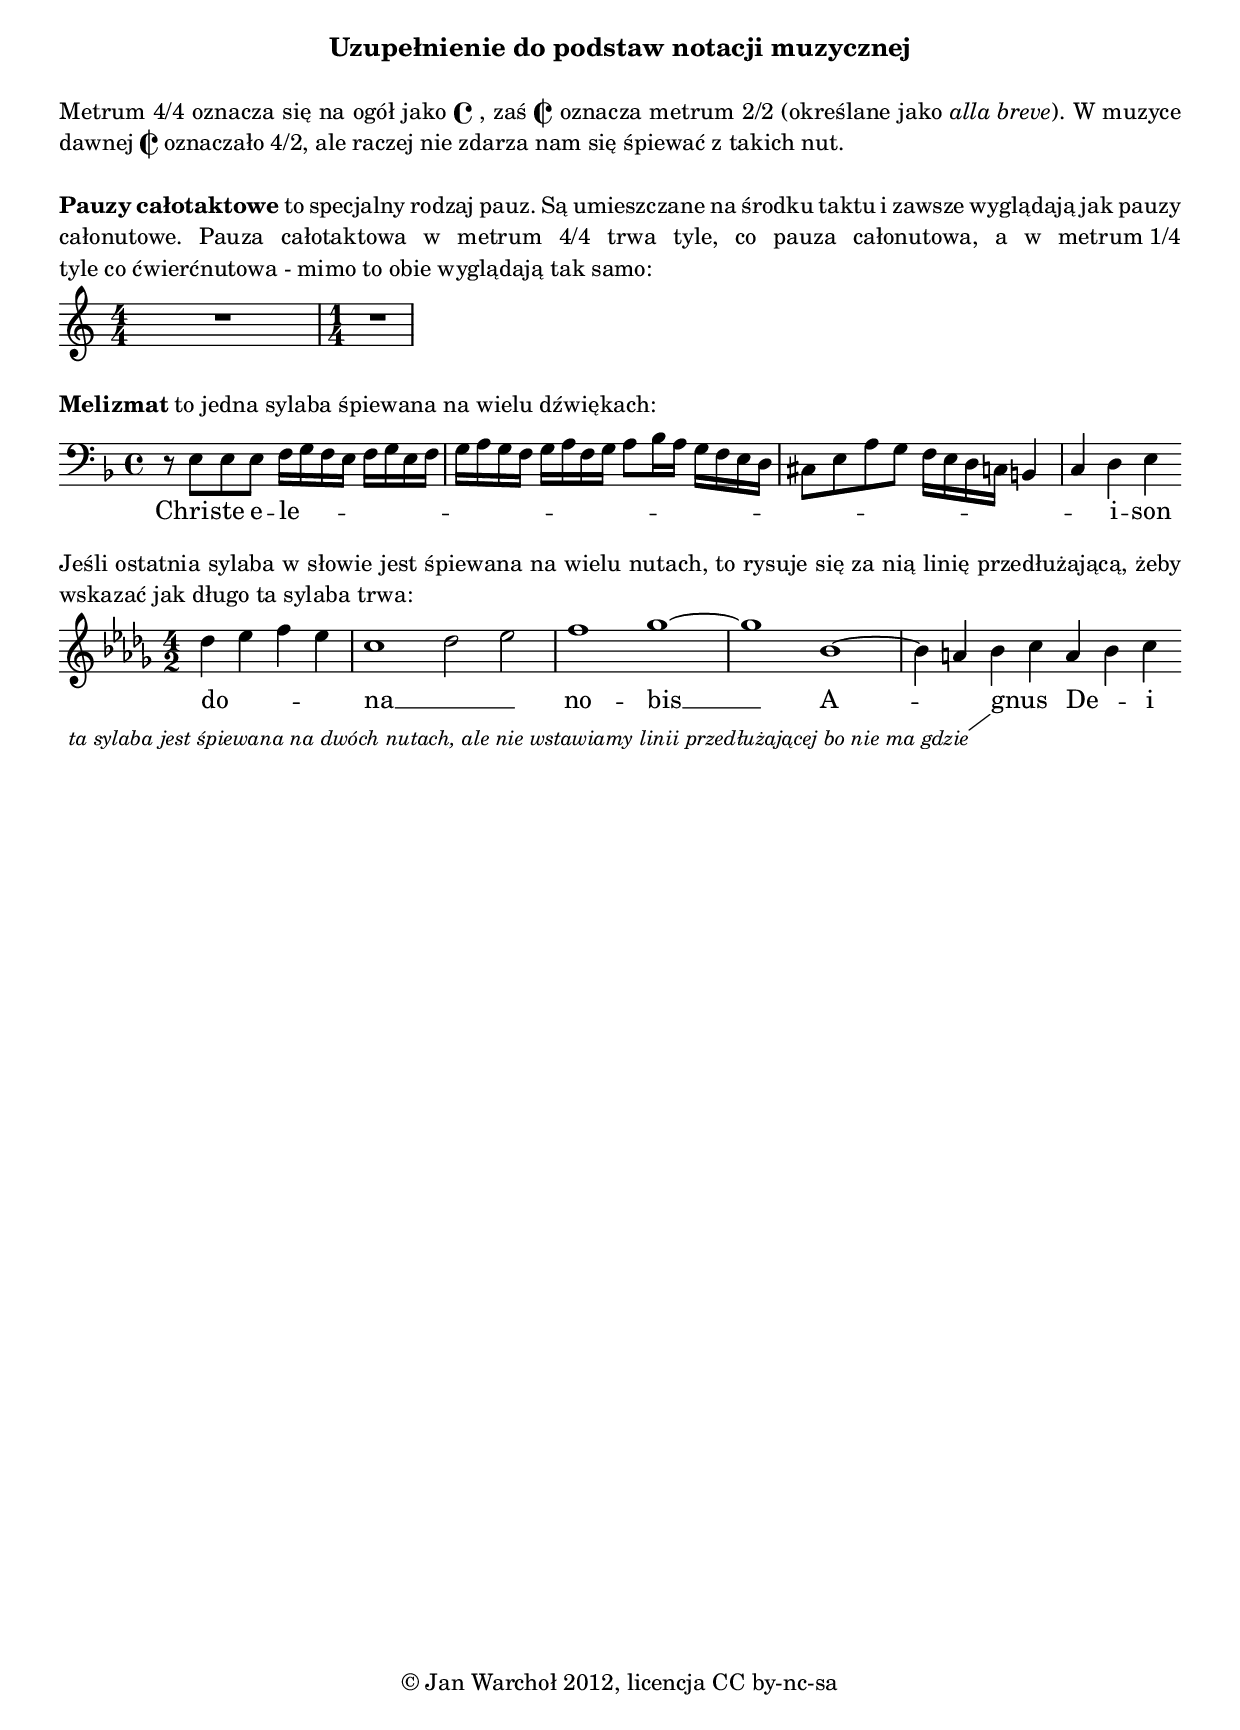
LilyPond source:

\version "2.15.36"

% #(set-global-staff-size 17)

\paper {
  indent = 0
  markup-system-spacing #'padding = #0.5
  score-markup-spacing #'padding = #3.3
  score-markup-spacing #'basic-distance = #0
  top-markup-spacing #'padding = #3
  ragged-bottom = ##t
}

\header {
  instrument = "Uzupełnienie do podstaw notacji muzycznej"
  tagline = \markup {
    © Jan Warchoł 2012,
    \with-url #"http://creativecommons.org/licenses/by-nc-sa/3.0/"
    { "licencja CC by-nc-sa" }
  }
}

\markup \vspace #1

\markup \justify {
  Metrum 4/4 oznacza się na ogół jako
  \raise #0.6 \musicglyph #"timesig.C44",
  zaś \raise #0.6 \musicglyph #"timesig.C22" oznacza metrum 2/2
  (określane jako \concat { \italic "alla breve"). }
  W muzyce dawnej \raise #0.6 \musicglyph #"timesig.C22"
  oznaczało 4/2, ale raczej nie zdarza nam się śpiewać z takich nut.
}
\markup \vspace #1

\markup \justify {
  \bold { Pauzy całotaktowe } to specjalny rodzaj pauz.
  Są umieszczane na środku taktu i zawsze wyglądają jak
  pauzy całonutowe. Pauza całotaktowa w metrum 4/4 trwa
  tyle, co pauza całonutowa, a w "metrum 1/4"
  "tyle co ćwierćnutowa" - mimo to obie wyglądają tak samo:
}
\score {
  { \numericTimeSignature R1  \time 1/4  R4 }
  \layout { line-width = 6\cm ragged-right = ##f }
}

\markup \justify {
  \bold Melizmat to jedna sylaba śpiewana na wielu dźwiękach:
}
\score {
  \relative f {
    \clef F
    \key d \minor
    r8 e e e f16 \melisma g f e f g e f
    g a g f g a f g a8 bes16 a g f e d
    cis8 e a g f16 e d c b4
    c4 \melismaEnd d e
  }
  \addlyrics {
    \once \override LyricText #'self-alignment-X = #0.7
    Chri -- ste e -- le -- i -- son
  }
  \layout {
    system-count = #1
  }
}

\markup \justify {
  Jeśli ostatnia sylaba w słowie jest śpiewana na wielu nutach,
  to rysuje się za nią linię przedłużającą, żeby wskazać
  jak długo ta sylaba trwa:
}

\score {
  <<
    \new Voice = mix \relative f'' {
      \key bes \minor
      \time 4/2
      \partial 1 des \melisma es f es \melismaEnd
      c1 \melisma des2 es \melismaEnd
      f1 ges~
      ges1 bes,~
      bes4 a bes c a bes c
    }
    \new Lyrics \with { \consists "Balloon_engraver" }
    \lyricsto mix \lyricmode {
      do -- na __ no -- bis __ A -- _
      \override BalloonTextItem #'annotation-balloon = ##f
      \balloonGrobText #'LyricText #'(-2 . -1.5)
      \markup \smaller \italic {
        ta sylaba jest śpiewana na dwóch nutach, ale nie
        wstawiamy linii przedłużającej bo nie ma gdzie
      }
      gnus _ De -- _ i
    }
  >>
  \layout { ragged-right = ##f }
}